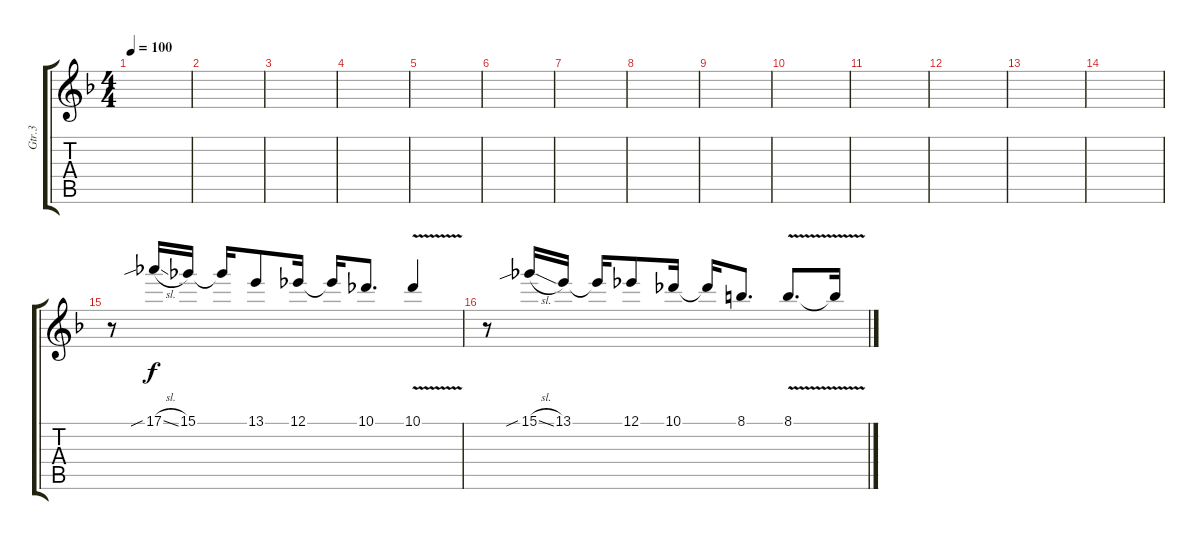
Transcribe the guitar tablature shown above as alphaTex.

\track ("Gtr.3" "Gtr.3") {instrument distortionguitar}
\staff {score tabs}
\tuning (Eb4 Bb3 Gb3 Db3 Ab2 Eb2) {hide}
\ts (4 4)
\tempo 100
\clef g2
\ks dminor
|
|
|
|
|
|
|
|
|
|
|
|
|
|
r.8 17.1{sib sl}.16{beam Up} 15.1.16{beam Up} 15.1{t}.16{beam Up} 13.1.8{beam Up} 12.1.16{beam Up} 12.1{t}.16{beam Up} 10.1.8{d beam Up} 10.1{v}.4{beam Up} |
r.8 15.1{sib sl}.16{beam Up} 13.1.16{beam Up} 13.1{t}.16{beam Up} 12.1.8{beam Up} 10.1.16{beam Up} 10.1{t}.16{beam Up} 8.1.8{d beam Up} 8.1{v}.8{d beam Up} 8.1{sl t}.16{beam Up}
